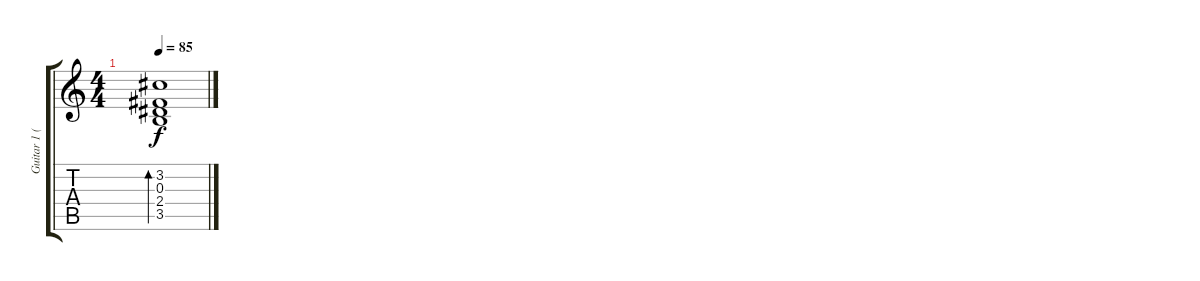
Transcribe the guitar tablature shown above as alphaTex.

\track ("Guitar 1 (Acoustic)" "Guitar 1 (") {instrument acousticguitarsteel}
\staff {score tabs}
\tuning (Eb4 Bb3 Gb3 Db3 Ab2 Eb2) {hide}
\ts (4 4)
\tempo 85
\clef g2
\ks c
(3.2 0.3 2.4 3.5).1{bd 240 dy f}
